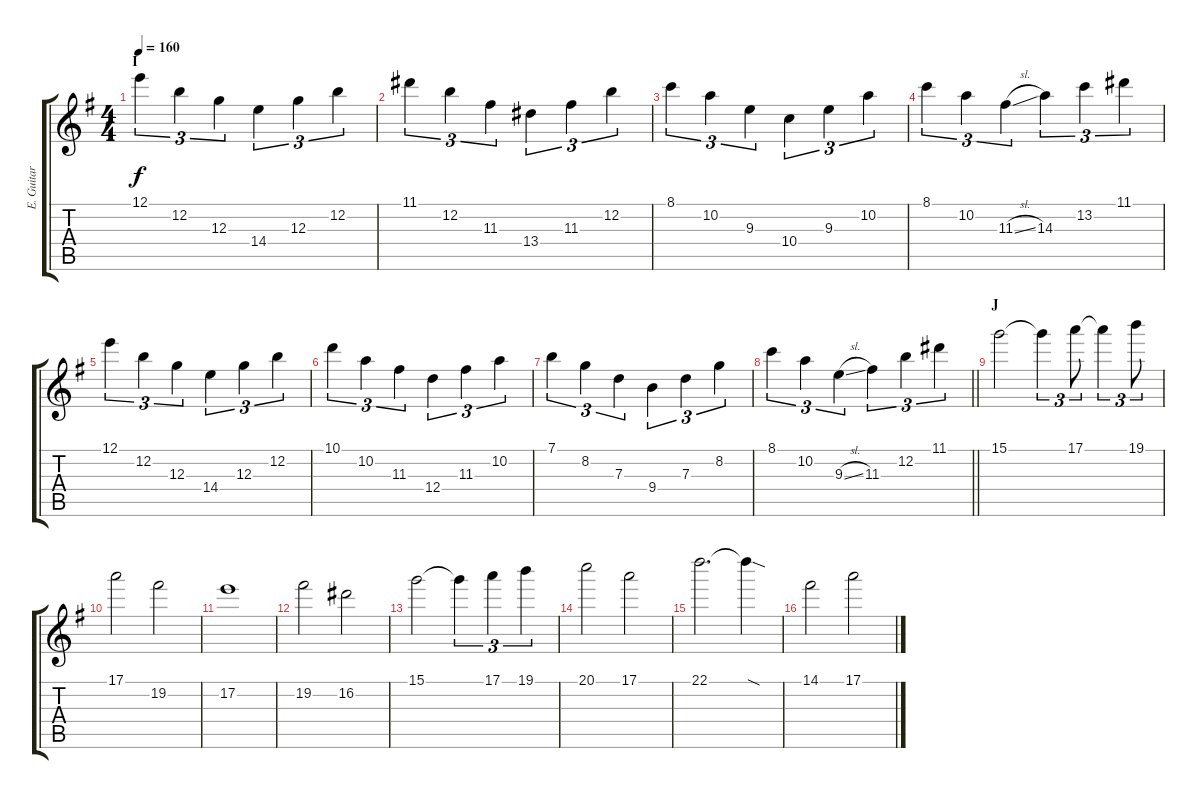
\track ("E. Guitar IV" "E. Guitar ") {instrument overdrivenguitar}
\staff {score tabs}
\tuning (E4 B3 G3 D3 A2 E2) {hide}
\ts (4 4)
\section ("" "I")
\tempo 160
\clef g2
\ks eminor
12.1.4{tu (3 2) dy f} 12.2.4{tu (3 2)} 12.3.4{tu (3 2)} 14.4.4{tu (3 2)} 12.3.4{tu (3 2)} 12.2.4{tu (3 2)} |
11.1.4{tu (3 2)} 12.2.4{tu (3 2)} 11.3.4{tu (3 2)} 13.4.4{tu (3 2)} 11.3.4{tu (3 2)} 12.2.4{tu (3 2)} |
8.1.4{tu (3 2)} 10.2.4{tu (3 2)} 9.3.4{tu (3 2)} 10.4.4{tu (3 2)} 9.3.4{tu (3 2)} 10.2.4{tu (3 2)} |
8.1.4{tu (3 2)} 10.2.4{tu (3 2)} 11.3{sl}.4{tu (3 2)} 14.3.4{tu (3 2)} 13.2.4{tu (3 2)} 11.1.4{tu (3 2)} |
12.1.4{tu (3 2)} 12.2.4{tu (3 2)} 12.3.4{tu (3 2)} 14.4.4{tu (3 2)} 12.3.4{tu (3 2)} 12.2.4{tu (3 2)} |
10.1.4{tu (3 2)} 10.2.4{tu (3 2)} 11.3.4{tu (3 2)} 12.4.4{tu (3 2)} 11.3.4{tu (3 2)} 10.2.4{tu (3 2)} |
7.1.4{tu (3 2)} 8.2.4{tu (3 2)} 7.3.4{tu (3 2)} 9.4.4{tu (3 2)} 7.3.4{tu (3 2)} 8.2.4{tu (3 2)} |
\barLineRight lightlight
8.1.4{tu (3 2)} 10.2.4{tu (3 2)} 9.3{sl}.4{tu (3 2)} 11.3.4{tu (3 2)} 12.2.4{tu (3 2)} 11.1.4{tu (3 2)} |
\section ("" "J")
15.1.2 15.1{t}.4{tu (3 2)} 17.1.8{tu (3 2)} 17.1{t}.4{tu (3 2)} 19.1.8{tu (3 2)} |
17.1.2 19.2.2 |
17.2.1 |
19.2.2 16.2.2 |
15.1.2 15.1{t}.4{tu (3 2)} 17.1.4{tu (3 2)} 19.1.4{tu (3 2)} |
20.1.2 17.1.2 |
22.1.2{d} 22.1{sod t}.4 |
14.1.2 17.1.2
